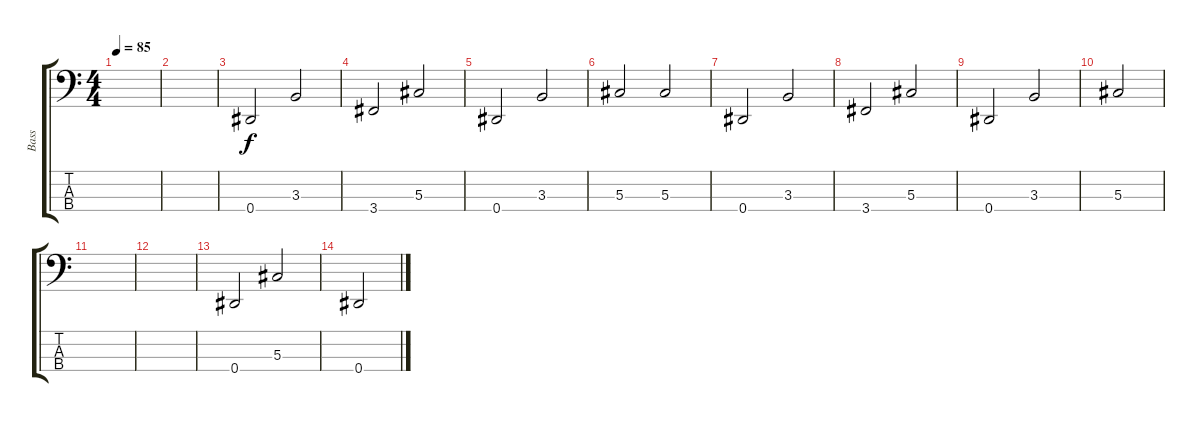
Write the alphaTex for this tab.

\track ("Bass" "Bass") {instrument electricbassfinger}
\staff {score tabs}
\tuning (Gb2 Db2 Ab1 Eb1) {hide}
\ts (4 4)
\tempo 85
\clef f4
\ks c
|
|
0.4.2 3.3.2 |
3.4.2 5.3.2 |
0.4.2 3.3.2 |
5.3.2 5.3.2 |
0.4.2 3.3.2 |
3.4.2 5.3.2 |
0.4.2 3.3.2 |
5.3.2 |
|
|
0.4.2 5.3.2 |
0.4.2
